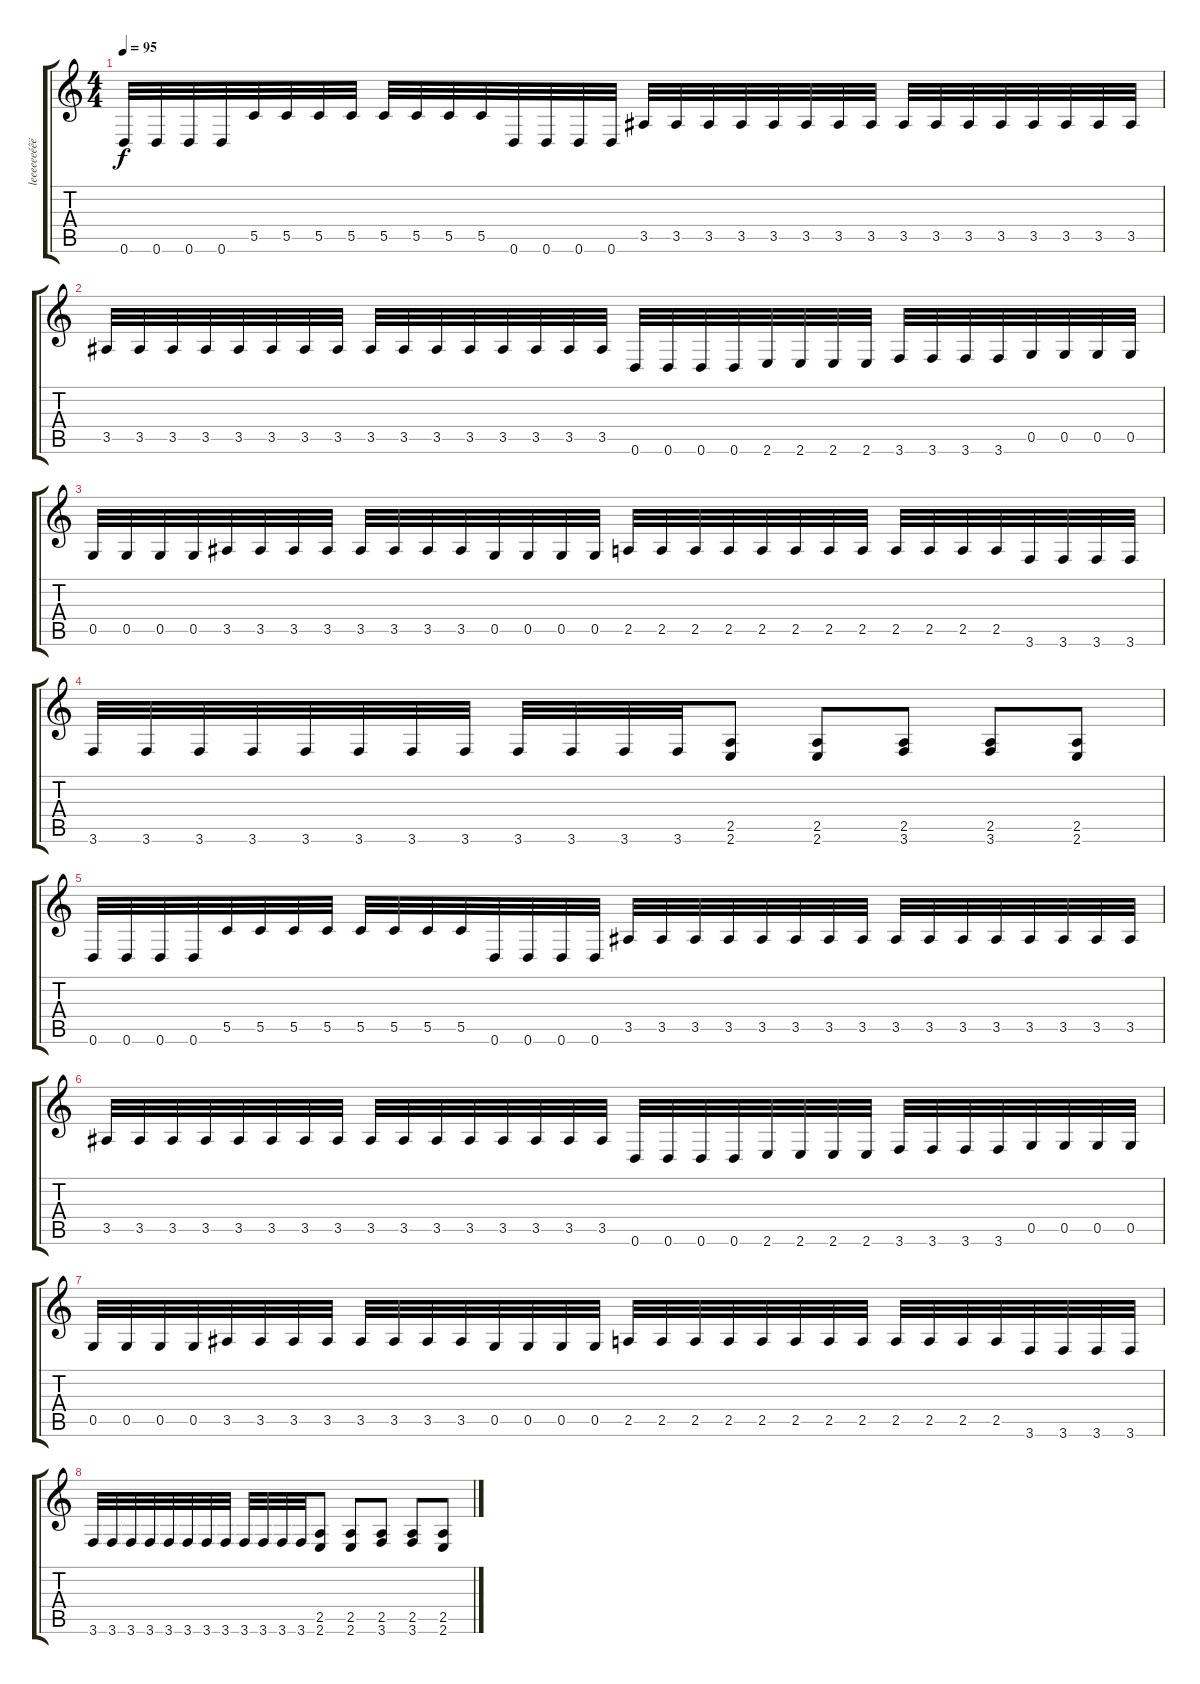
\track ("leeeeeeéêërd" "leeeeeeéêë") {instrument distortionguitar}
\staff {score tabs}
\tuning (D4 A3 F3 C3 G2 D2) {hide}
\ts (4 4)
\tempo 95
\clef g2
\ks c
0.6.32{dy f} 0.6.32 0.6.32 0.6.32 5.5.32 5.5.32 5.5.32 5.5.32 5.5.32 5.5.32 5.5.32 5.5.32 0.6.32 0.6.32 0.6.32 0.6.32 3.5.32 3.5.32 3.5.32 3.5.32 3.5.32 3.5.32 3.5.32 3.5.32 3.5.32 3.5.32 3.5.32 3.5.32 3.5.32 3.5.32 3.5.32 3.5.32 |
3.5.32 3.5.32 3.5.32 3.5.32 3.5.32 3.5.32 3.5.32 3.5.32 3.5.32 3.5.32 3.5.32 3.5.32 3.5.32 3.5.32 3.5.32 3.5.32 0.6.32 0.6.32 0.6.32 0.6.32 2.6.32 2.6.32 2.6.32 2.6.32 3.6.32 3.6.32 3.6.32 3.6.32 0.5.32 0.5.32 0.5.32 0.5.32 |
0.5.32 0.5.32 0.5.32 0.5.32 3.5.32 3.5.32 3.5.32 3.5.32 3.5.32 3.5.32 3.5.32 3.5.32 0.5.32 0.5.32 0.5.32 0.5.32 2.5.32 2.5.32 2.5.32 2.5.32 2.5.32 2.5.32 2.5.32 2.5.32 2.5.32 2.5.32 2.5.32 2.5.32 3.6.32 3.6.32 3.6.32 3.6.32 |
3.6.32 3.6.32 3.6.32 3.6.32 3.6.32 3.6.32 3.6.32 3.6.32 3.6.32 3.6.32 3.6.32 3.6.32 (2.5 2.6).8 (2.5 2.6).8 (2.5 3.6).8 (2.5 3.6).8 (2.5 2.6).8 |
0.6.32 0.6.32 0.6.32 0.6.32 5.5.32 5.5.32 5.5.32 5.5.32 5.5.32 5.5.32 5.5.32 5.5.32 0.6.32 0.6.32 0.6.32 0.6.32 3.5.32 3.5.32 3.5.32 3.5.32 3.5.32 3.5.32 3.5.32 3.5.32 3.5.32 3.5.32 3.5.32 3.5.32 3.5.32 3.5.32 3.5.32 3.5.32 |
3.5.32 3.5.32 3.5.32 3.5.32 3.5.32 3.5.32 3.5.32 3.5.32 3.5.32 3.5.32 3.5.32 3.5.32 3.5.32 3.5.32 3.5.32 3.5.32 0.6.32 0.6.32 0.6.32 0.6.32 2.6.32 2.6.32 2.6.32 2.6.32 3.6.32 3.6.32 3.6.32 3.6.32 0.5.32 0.5.32 0.5.32 0.5.32 |
0.5.32 0.5.32 0.5.32 0.5.32 3.5.32 3.5.32 3.5.32 3.5.32 3.5.32 3.5.32 3.5.32 3.5.32 0.5.32 0.5.32 0.5.32 0.5.32 2.5.32 2.5.32 2.5.32 2.5.32 2.5.32 2.5.32 2.5.32 2.5.32 2.5.32 2.5.32 2.5.32 2.5.32 3.6.32 3.6.32 3.6.32 3.6.32 |
3.6.32 3.6.32 3.6.32 3.6.32 3.6.32 3.6.32 3.6.32 3.6.32 3.6.32 3.6.32 3.6.32 3.6.32 (2.5 2.6).8 (2.5 2.6).8 (2.5 3.6).8 (2.5 3.6).8 (2.5 2.6).8
